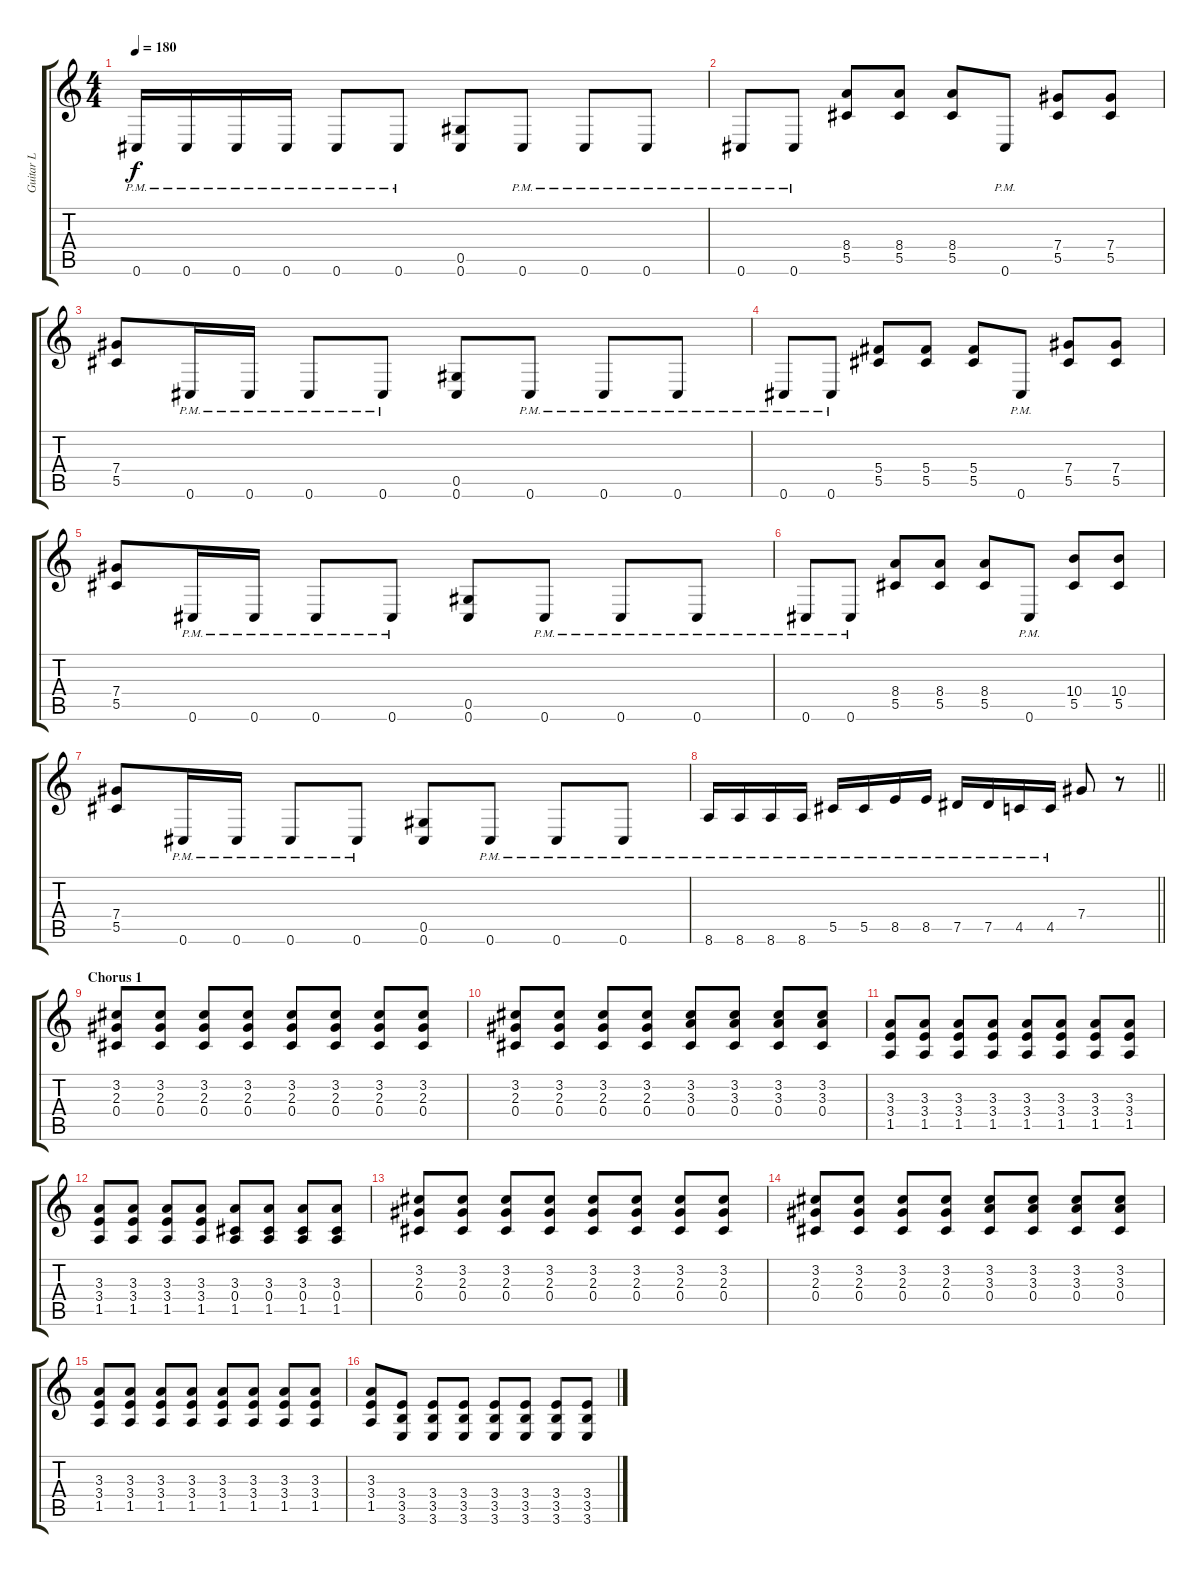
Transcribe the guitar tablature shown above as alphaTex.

\track ("Guitar L" "Guitar L") {instrument distortionguitar}
\staff {score tabs}
\tuning (Eb4 Bb3 Gb3 Db3 Ab2 Db2) {hide}
\ts (4 4)
\tempo 180
\clef g2
\ks c
0.6{pm}.16{dy f} 0.6{pm}.16 0.6{pm}.16 0.6{pm}.16 0.6{pm}.8 0.6{pm}.8 (0.5 0.6).8 0.6{pm}.8 0.6{pm}.8 0.6{pm}.8 |
0.6{pm}.8 0.6{pm}.8 (8.4 5.5).8 (8.4 5.5).8 (8.4 5.5).8 0.6{pm}.8 (7.4 5.5).8 (7.4 5.5).8 |
(7.4 5.5).8 0.6{pm}.16 0.6{pm}.16 0.6{pm}.8 0.6{pm}.8 (0.5 0.6).8 0.6{pm}.8 0.6{pm}.8 0.6{pm}.8 |
0.6{pm}.8 0.6{pm}.8 (5.4 5.5).8 (5.4 5.5).8 (5.4 5.5).8 0.6{pm}.8 (7.4 5.5).8 (7.4 5.5).8 |
(7.4 5.5).8 0.6{pm}.16 0.6{pm}.16 0.6{pm}.8 0.6{pm}.8 (0.5 0.6).8 0.6{pm}.8 0.6{pm}.8 0.6{pm}.8 |
0.6{pm}.8 0.6{pm}.8 (8.4 5.5).8 (8.4 5.5).8 (8.4 5.5).8 0.6{pm}.8 (10.4 5.5).8 (10.4 5.5).8 |
(7.4 5.5).8 0.6{pm}.16 0.6{pm}.16 0.6{pm}.8 0.6{pm}.8 (0.5 0.6).8 0.6{pm}.8 0.6{pm}.8 0.6{pm}.8 |
\barLineRight lightlight
8.6{pm}.16 8.6{pm}.16 8.6{pm}.16 8.6{pm}.16 5.5{pm}.16 5.5{pm}.16 8.5{pm}.16 8.5{pm}.16 7.5{pm}.16 7.5{pm}.16 4.5{pm}.16 4.5{pm}.16 7.4.8 r.8 |
\section ("" "Chorus 1")
(3.2 2.3 0.4).8 (3.2 2.3 0.4).8 (3.2 2.3 0.4).8 (3.2 2.3 0.4).8 (3.2 2.3 0.4).8 (3.2 2.3 0.4).8 (3.2 2.3 0.4).8 (3.2 2.3 0.4).8 |
(3.2 2.3 0.4).8 (3.2 2.3 0.4).8 (3.2 2.3 0.4).8 (3.2 2.3 0.4).8 (3.2 3.3 0.4).8 (3.2 3.3 0.4).8 (3.2 3.3 0.4).8 (3.2 3.3 0.4).8 |
(3.3 3.4 1.5).8 (3.3 3.4 1.5).8 (3.3 3.4 1.5).8 (3.3 3.4 1.5).8 (3.3 3.4 1.5).8 (3.3 3.4 1.5).8 (3.3 3.4 1.5).8 (3.3 3.4 1.5).8 |
(3.3 3.4 1.5).8 (3.3 3.4 1.5).8 (3.3 3.4 1.5).8 (3.3 3.4 1.5).8 (3.3 0.4 1.5).8 (3.3 0.4 1.5).8 (3.3 0.4 1.5).8 (3.3 0.4 1.5).8 |
(3.2 2.3 0.4).8 (3.2 2.3 0.4).8 (3.2 2.3 0.4).8 (3.2 2.3 0.4).8 (3.2 2.3 0.4).8 (3.2 2.3 0.4).8 (3.2 2.3 0.4).8 (3.2 2.3 0.4).8 |
(3.2 2.3 0.4).8 (3.2 2.3 0.4).8 (3.2 2.3 0.4).8 (3.2 2.3 0.4).8 (3.2 3.3 0.4).8 (3.2 3.3 0.4).8 (3.2 3.3 0.4).8 (3.2 3.3 0.4).8 |
(3.3 3.4 1.5).8 (3.3 3.4 1.5).8 (3.3 3.4 1.5).8 (3.3 3.4 1.5).8 (3.3 3.4 1.5).8 (3.3 3.4 1.5).8 (3.3 3.4 1.5).8 (3.3 3.4 1.5).8 |
(3.3 3.4 1.5).8 (3.4 3.5 3.6).8 (3.4 3.5 3.6).8 (3.4 3.5 3.6).8 (3.4 3.5 3.6).8 (3.4 3.5 3.6).8 (3.4 3.5 3.6).8 (3.4 3.5 3.6).8
